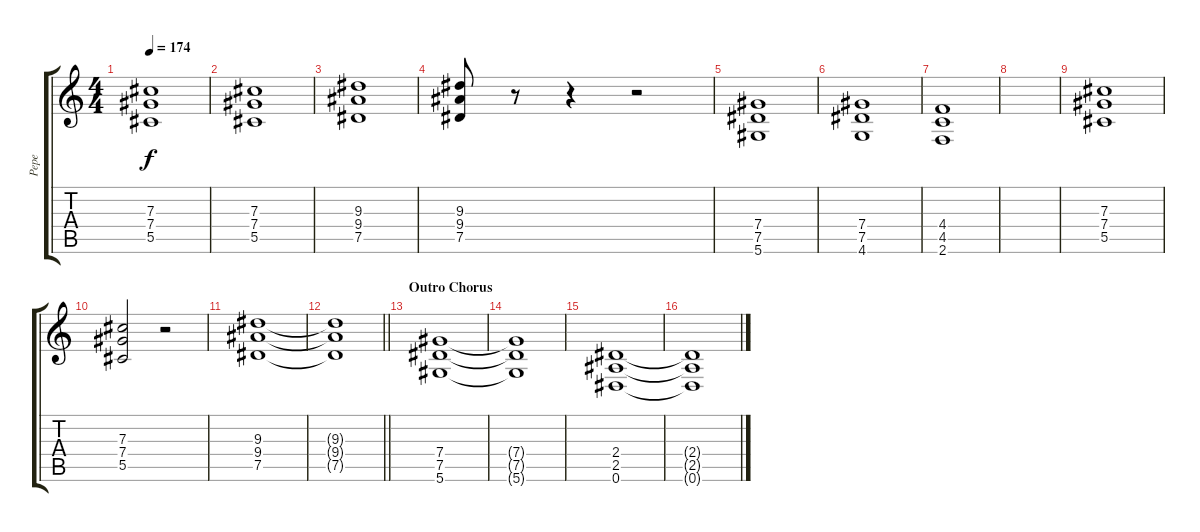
\track ("Pepe" "Pepe") {instrument distortionguitar}
\staff {score tabs}
\tuning (Eb4 Bb3 Gb3 Db3 Ab2 Eb2) {hide}
\ts (4 4)
\tempo 174
\clef g2
\ks c
(7.3 7.4 5.5).1{dy f volume 14} |
(7.3 7.4 5.5).1 |
(9.3 9.4 7.5).1 |
(9.3 9.4 7.5).8 r.8 r.4 r.2 |
(7.4 7.5 5.6).1 |
(7.4 7.5 4.6).1 |
(4.4 4.5 2.6).1 |
|
(7.3 7.4 5.5).1 |
(7.3 7.4 5.5).2 r.2 |
(9.3 9.4 7.5).1 |
\barLineRight lightlight
(9.3{t} 9.4{t} 7.5{t}).1 |
\section ("" "Outro Chorus")
(7.4 7.5 5.6).1{volume 13} |
(7.4{t} 7.5{t} 5.6{t}).1 |
(2.4 2.5 0.6).1 |
(2.4{t} 2.5{t} 0.6{t}).1
